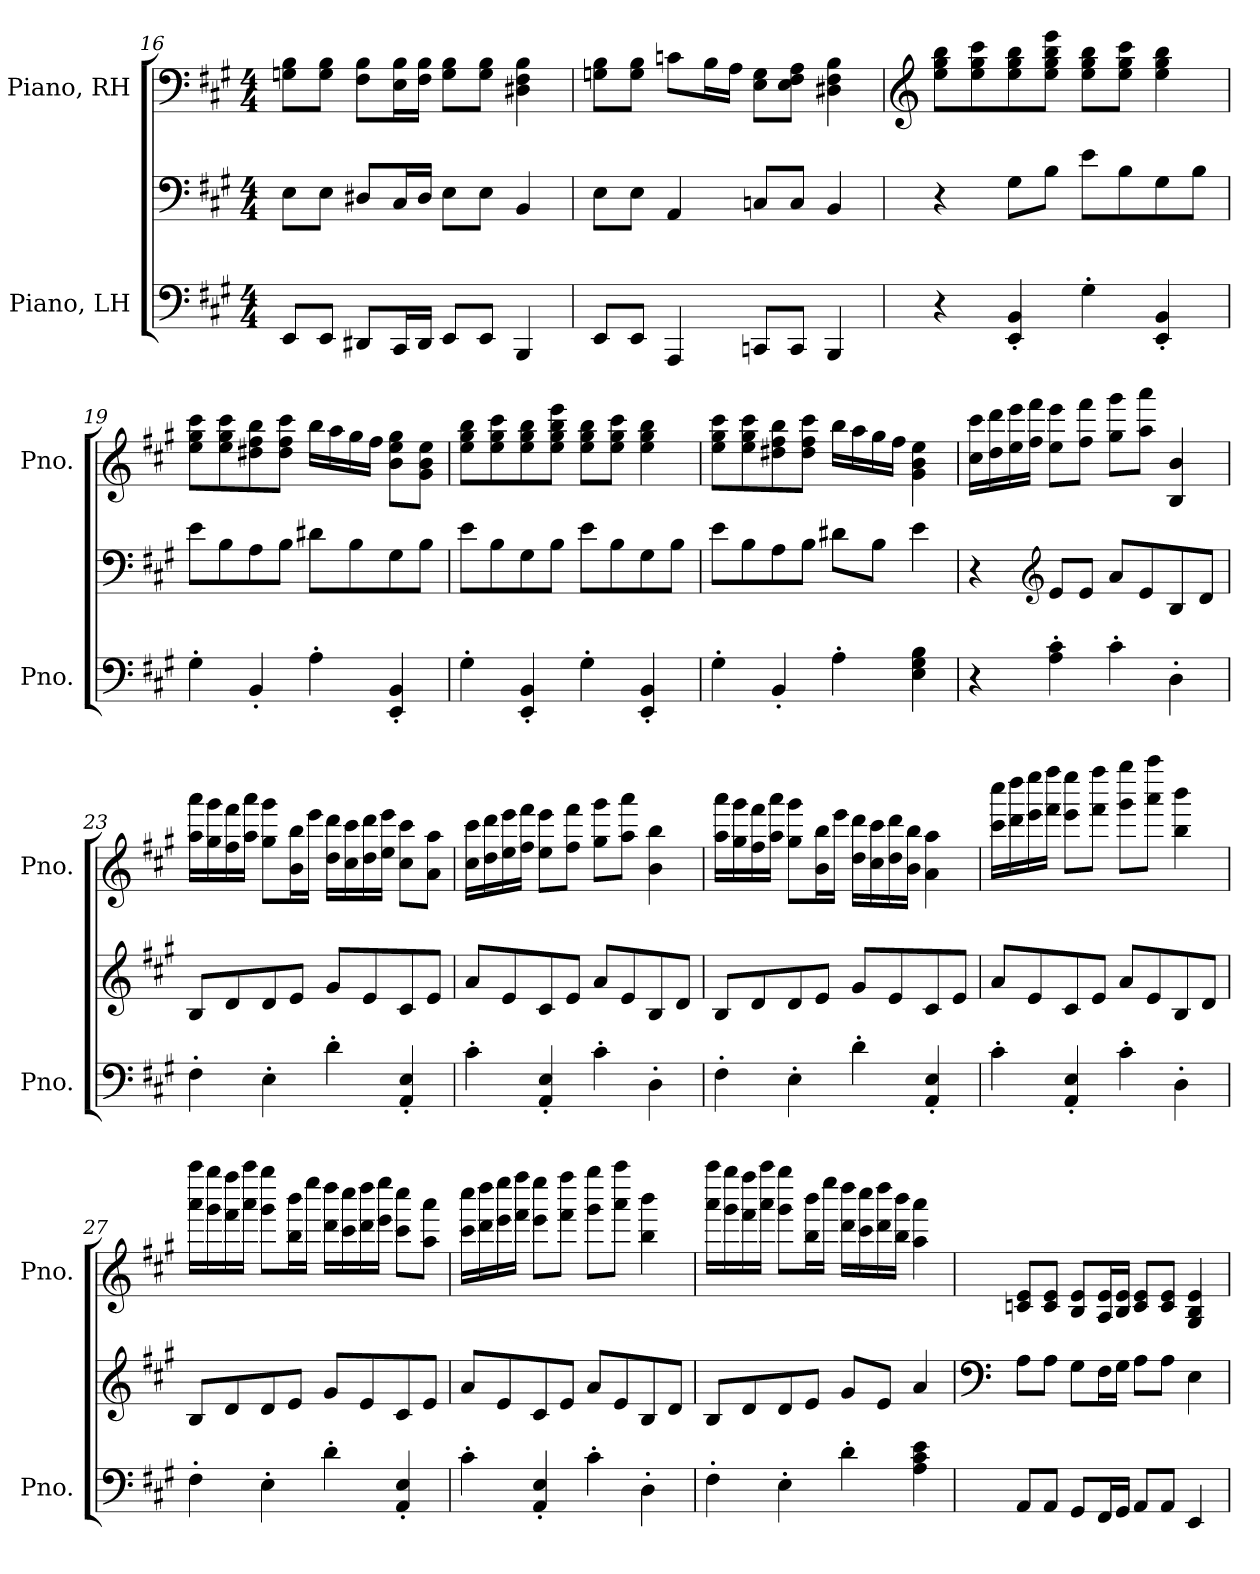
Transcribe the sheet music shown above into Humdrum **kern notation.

**kern	**kern	**kern
*part2	*part2	*part1
*staff3	*staff2	*staff1
*I"Piano, LH	*	*I"Piano, RH
*I'Pno.	*	*I'Pno.
*clefF4	*clefF4	*clefF4
*k[f#c#g#]	*k[f#c#g#]	*k[f#c#g#]
*M4/4	*M4/4	*M4/4
=16	=16	=16
8EE/L	8E\L	8Gn\ 8B\L
8EE/J	8E\J	8G\ 8B\J
8DD#X/L	8D#X/L	8F#\ 8B\L
16CC#/L	16C#/L	16E\ 16B\L
16DD#/JJ	16D#/JJ	16F#\ 16B\JJ
8EE/L	8E\L	8G\ 8B\L
8EE/J	8E\J	8G\ 8B\J
4BBB/	4BB/	4D#X\ 4F#\ 4B\
=17	=17	=17
8EE/L	8E\L	8Gn\ 8B\L
8EE/J	8E\J	8G\ 8B\J
4AAA/	4AA/	8cn\L
.	.	16B\L
.	.	16A\JJ
8CCn/L	8Cn/L	8E\ 8G\L
8CC/J	8C/J	8E\ 8F#\ 8A\J
4BBB/	4BB/	4D#X\ 4F#\ 4B\
!!LO:LB:g=z
=18	=18	=18
*	*	*clefG2
4r	4r	8ee\ 8gg#\ 8bb\L
.	.	8ee\ 8gg#\ 8ccc#\
4EE/' 4BB/'	8G#\L	8ee\ 8gg#\ 8bb\
.	8B\J	8ee\ 8gg#\ 8bb\ 8eee\J
4G#'\	8e\L	8ee\ 8gg#\ 8bb\L
.	8B\	8ee\ 8gg#\ 8ccc#\J
4EE/' 4BB/'	8G#\	4ee\ 4gg#\ 4bb\
.	8B\J	.
=19	=19	=19
4G#'\	8e\L	8ee\ 8gg#\ 8ccc#\L
.	8B\	8ee\ 8gg#\ 8ccc#\
4BB'/	8A\	8dd#X\ 8ff#\ 8bb\
.	8B\J	8dd#\ 8ff#\ 8ccc#\J
4A'\	8d#X\L	16bb\LL
.	.	16aa\
.	8B\	16gg#\
.	.	16ff#\JJ
4EE/' 4BB/'	8G#\	8b\ 8ee\ 8gg#\L
.	8B\J	8g#\ 8b\ 8ee\J
=20	=20	=20
4G#'\	8e\L	8ee\ 8gg#\ 8bb\L
.	8B\	8ee\ 8gg#\ 8ccc#\
4EE/' 4BB/'	8G#\	8ee\ 8gg#\ 8bb\
.	8B\J	8ee\ 8gg#\ 8bb\ 8eee\J
4G#'\	8e\L	8ee\ 8gg#\ 8bb\L
.	8B\	8ee\ 8gg#\ 8ccc#\J
4EE/' 4BB/'	8G#\	4ee\ 4gg#\ 4bb\
.	8B\J	.
!!LO:LB:g=z
=21	=21	=21
4G#'\	8e\L	8ee\ 8gg#\ 8ccc#\L
.	8B\	8ee\ 8gg#\ 8ccc#\
4BB'/	8A\	8dd#X\ 8ff#\ 8bb\
.	8B\J	8dd#\ 8ff#\ 8ccc#\J
4A'\	8d#X\L	16bb\LL
.	.	16aa\
.	8B\J	16gg#\
.	.	16ff#\JJ
4E\ 4G#\ 4B\	4e\	4g#\ 4b\ 4ee\
=22	=22	=22
4r	4r	16cc#\ 16ccc#\LL
.	.	16dd\ 16ddd\
.	.	16ee\ 16eee\
.	.	16ff#\ 16fff#\JJ
*	*clefG2	*
4A\' 4c#\'	8e/L	8ee\ 8eee\L
.	8e/J	8ff#\ 8fff#\J
4c#'\	8a/L	8gg#\ 8ggg#\L
.	8e/	8aa\ 8aaa\J
4D'\	8B/	4B/ 4b/
.	8d/J	.
!!LO:PB:g=z
=23	=23	=23
4F#'\	8B/L	16aa\ 16aaa\LL
.	.	16gg#\ 16ggg#\
.	8d/	16ff#\ 16fff#\
.	.	16aa\ 16aaa\JJ
4E'\	8d/	8gg#\ 8ggg#\L
.	8e/J	16b\ 16bb\L
.	.	16eee\JJ
4d'\	8g#/L	16dd\ 16ddd\LL
.	.	16cc#\ 16ccc#\
.	8e/	16dd\ 16ddd\
.	.	16ee\ 16eee\JJ
4AA/' 4E/'	8c#/	8cc#\ 8ccc#\L
.	8e/J	8a\ 8aa\J
=24	=24	=24
4c#'\	8a/L	16cc#\ 16ccc#\LL
.	.	16dd\ 16ddd\
.	8e/	16ee\ 16eee\
.	.	16ff#\ 16fff#\JJ
4AA/' 4E/'	8c#/	8ee\ 8eee\L
.	8e/J	8ff#\ 8fff#\J
4c#'\	8a/L	8gg#\ 8ggg#\L
.	8e/	8aa\ 8aaa\J
4D'\	8B/	4b\ 4bb\
.	8d/J	.
!!LO:LB:g=z
=25	=25	=25
4F#'\	8B/L	16aa\ 16aaa\LL
.	.	16gg#\ 16ggg#\
.	8d/	16ff#\ 16fff#\
.	.	16aa\ 16aaa\JJ
4E'\	8d/	8gg#\ 8ggg#\L
.	8e/J	16b\ 16bb\L
.	.	16eee\JJ
4d'\	8g#/L	16dd\ 16ddd\LL
.	.	16cc#\ 16ccc#\
.	8e/	16dd\ 16ddd\
.	.	16b\ 16bb\JJ
4AA/' 4E/'	8c#/	4a\ 4aa\
.	8e/J	.
=26	=26	=26
4c#'\	8a/L	16ccc#\ 16cccc#\LL
.	.	16ddd\ 16dddd\
.	8e/	16eee\ 16eeee\
.	.	16fff#\ 16ffff#\JJ
4AA/' 4E/'	8c#/	8eee\ 8eeee\L
.	8e/J	8fff#\ 8ffff#\J
4c#'\	8a/L	8ggg#\ 8gggg#\L
.	8e/	8aaa\ 8aaaa\J
4D'\	8B/	4bb\ 4bbb\
.	8d/J	.
!!LO:LB:g=z
=27	=27	=27
4F#'\	8B/L	16aaa\ 16aaaa\LL
.	.	16ggg#\ 16gggg#\
.	8d/	16fff#\ 16ffff#\
.	.	16aaa\ 16aaaa\JJ
4E'\	8d/	8ggg#\ 8gggg#\L
.	8e/J	16bb\ 16bbb\L
.	.	16eeee\JJ
4d'\	8g#/L	16ddd\ 16dddd\LL
.	.	16ccc#\ 16cccc#\
.	8e/	16ddd\ 16dddd\
.	.	16eee\ 16eeee\JJ
4AA/' 4E/'	8c#/	8ccc#\ 8cccc#\L
.	8e/J	8aa\ 8aaa\J
=28	=28	=28
4c#'\	8a/L	16ccc#\ 16cccc#\LL
.	.	16ddd\ 16dddd\
.	8e/	16eee\ 16eeee\
.	.	16fff#\ 16ffff#\JJ
4AA/' 4E/'	8c#/	8eee\ 8eeee\L
.	8e/J	8fff#\ 8ffff#\J
4c#'\	8a/L	8ggg#\ 8gggg#\L
.	8e/	8aaa\ 8aaaa\J
4D'\	8B/	4bb\ 4bbb\
.	8d/J	.
!!LO:LB:g=z
=29	=29	=29
4F#'\	8B/L	16aaa\ 16aaaa\LL
.	.	16ggg#\ 16gggg#\
.	8d/	16fff#\ 16ffff#\
.	.	16aaa\ 16aaaa\JJ
4E'\	8d/	8ggg#\ 8gggg#\L
.	8e/J	16bb\ 16bbb\L
.	.	16eeee\JJ
4d'\	8g#/L	16ddd\ 16dddd\LL
.	.	16ccc#\ 16cccc#\
.	8e/J	16ddd\ 16dddd\
.	.	16bb\ 16bbb\JJ
4A\ 4c#\ 4e\	4a/	4aa\ 4aaa\
=30	=30	=30
*	*clefF4	*
8AA/L	8A\L	8cn/ 8e/L
8AA/J	8A\J	8c/ 8e/J
8GG#/L	8G#\L	8B/ 8e/L
16FF#/L	16F#\L	16A/ 16e/L
16GG#/JJ	16G#\JJ	16B/ 16e/JJ
8AA/L	8A\L	8c/ 8e/L
8AA/J	8A\J	8c/ 8e/J
4EE/	4E\	4G#/ 4B/ 4e/
=	=	=
*-	*-	*-
